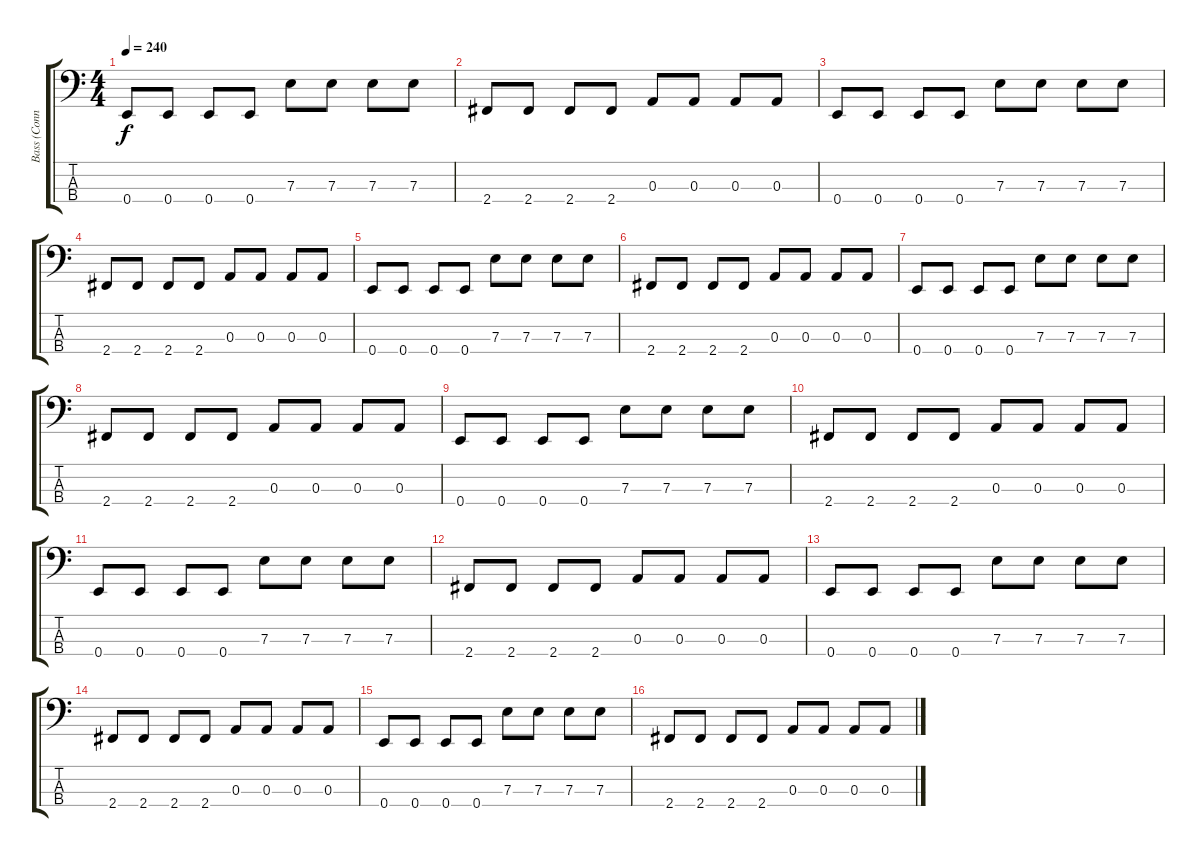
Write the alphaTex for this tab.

\track ("Bass (Connor)" "Bass (Conn") {instrument electricbasspick}
\staff {score tabs}
\tuning (G2 D2 A1 E1) {hide}
\ts (4 4)
\tempo 240
\clef f4
\ks c
0.4.8{dy f} 0.4.8 0.4.8 0.4.8 7.3.8 7.3.8 7.3.8 7.3.8 |
2.4.8 2.4.8 2.4.8 2.4.8 0.3.8 0.3.8 0.3.8 0.3.8 |
0.4.8 0.4.8 0.4.8 0.4.8 7.3.8 7.3.8 7.3.8 7.3.8 |
2.4.8 2.4.8 2.4.8 2.4.8 0.3.8 0.3.8 0.3.8 0.3.8 |
0.4.8 0.4.8 0.4.8 0.4.8 7.3.8 7.3.8 7.3.8 7.3.8 |
2.4.8 2.4.8 2.4.8 2.4.8 0.3.8 0.3.8 0.3.8 0.3.8 |
0.4.8 0.4.8 0.4.8 0.4.8 7.3.8 7.3.8 7.3.8 7.3.8 |
2.4.8 2.4.8 2.4.8 2.4.8 0.3.8 0.3.8 0.3.8 0.3.8 |
0.4.8 0.4.8 0.4.8 0.4.8 7.3.8 7.3.8 7.3.8 7.3.8 |
2.4.8 2.4.8 2.4.8 2.4.8 0.3.8 0.3.8 0.3.8 0.3.8 |
0.4.8 0.4.8 0.4.8 0.4.8 7.3.8 7.3.8 7.3.8 7.3.8 |
2.4.8 2.4.8 2.4.8 2.4.8 0.3.8 0.3.8 0.3.8 0.3.8 |
0.4.8 0.4.8 0.4.8 0.4.8 7.3.8 7.3.8 7.3.8 7.3.8 |
2.4.8 2.4.8 2.4.8 2.4.8 0.3.8 0.3.8 0.3.8 0.3.8 |
0.4.8 0.4.8 0.4.8 0.4.8 7.3.8 7.3.8 7.3.8 7.3.8 |
2.4.8 2.4.8 2.4.8 2.4.8 0.3.8 0.3.8 0.3.8 0.3.8
